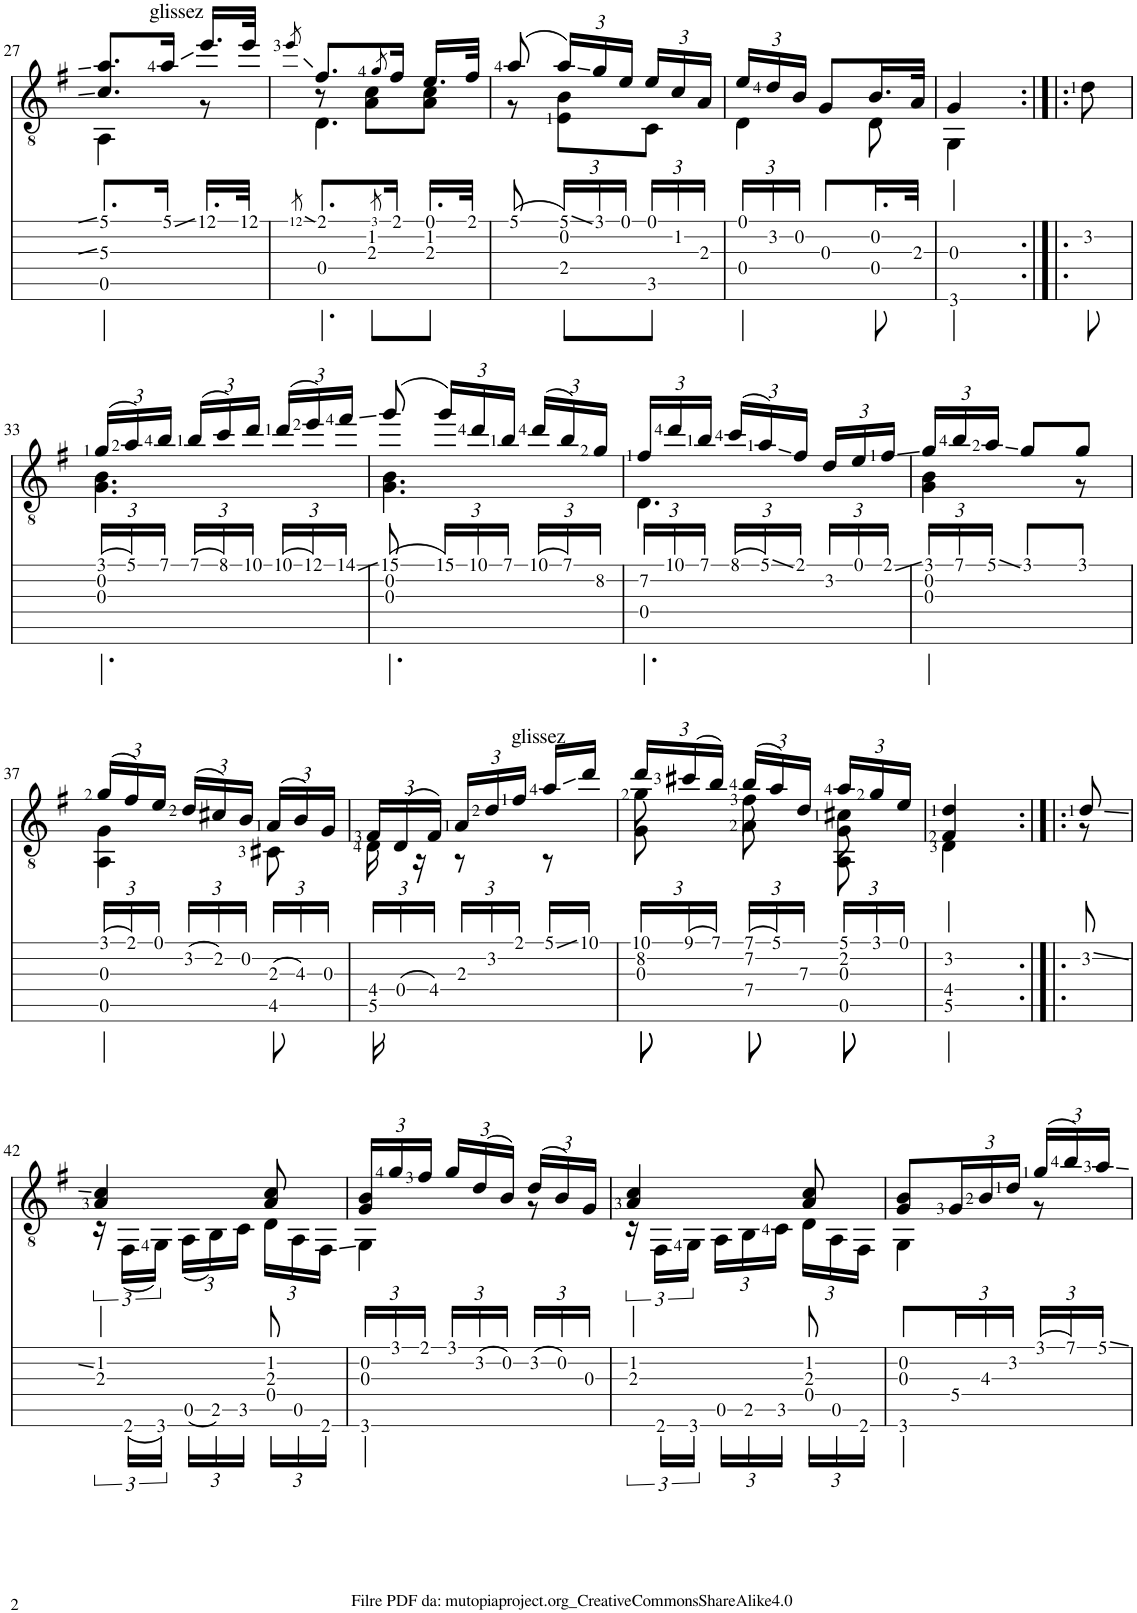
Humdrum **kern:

**kern	**kern
*part2	*part1
*staff2	*staff1
*I"Chitarra classica (Intavolatura)	*I"Guitar
!!LO:PB:g=z
*	*clefGv2
*k[f#]	*k[f#]
*M3/8	*M3/8
=27	=27
*^	*^
8.c/ 8.a/L	4AA\	8.c/ 8.a/L	4AA\
!	!	!LO:TX:a:t=glissez	!
16a/Jk	.	16a/Jk	.
16.ee/LL	8r	16.ee/LL	8r
32ee/JJk	.	32ee/JJk	.
*v	*v	*	*
*	*v	*v
=28	=28
8qee/	8qee/
*^	*^
*	*^	*	*^
8.f#/L	8r	4.D\	8.f#/L	8r	4.D\
.	8A\ 8c\L	.	.	8A\ 8c\L	.
8qg/	.	.	8qg/	.	.
16f#/Jk	.	.	16f#/Jk	.	.
16.e/LL	8A\ 8c\J	.	16.e/LL	8A\ 8c\J	.
32f#/JJk	.	.	32f#/JJk	.	.
*	*v	*v	*	*	*
*	*	*	*v	*v
=29	=29	=29	=29
(8a/	8r	(8a/	8r
*Xbrackettup	*	*Xbrackettup	*
24a/LL)	8E\ 8B\L	24a/LL)	8E\ 8B\L
24g/	.	24g/	.
24e/JJ	.	24e/JJ	.
24e/LL	8C\J	24e/LL	8C\J
24c/	.	24c/	.
24A/JJ	.	24A/JJ	.
=30	=30	=30	=30
24e/LL	4D\	24e/LL	4D\
24d/	.	24d/	.
24B/JJ	.	24B/JJ	.
8G/L	.	8G/L	.
16.B/L	8D\	16.B/L	8D\
32A/JJk	.	32A/JJk	.
=31	=31	=31	=31
4G/	4GG\	4G/	4GG\
*v	*v	*	*
*	*v	*v
=32:|!|:	=32:|!|:
8d\	8d\
!!LO:LB:g=z
=33	=33
*^	*^
(24g/LL	4.G\ 4.B\	(24g/LL	4.G\ 4.B\
24a/)	.	24a/)	.
24b/JJ	.	24b/JJ	.
(24b/LL	.	(24b/LL	.
24cc/)	.	24cc/)	.
24dd/JJ	.	24dd/JJ	.
(24dd/LL	.	(24dd/LL	.
24ee/)	.	24ee/)	.
24ff#/JJ	.	24ff#/JJ	.
=34	=34	=34	=34
(8gg/	4.G\ 4.B\	(8gg/	4.G\ 4.B\
24gg/LL)	.	24gg/LL)	.
24dd/	.	24dd/	.
24b/JJ	.	24b/JJ	.
(24dd/LL	.	(24dd/LL	.
24b/)	.	24b/)	.
24g/JJ	.	24g/JJ	.
=35	=35	=35	=35
24f#/LL	4.D\	24f#/LL	4.D\
24dd/	.	24dd/	.
24b/JJ	.	24b/JJ	.
(24cc/LL	.	(24cc/LL	.
24a/)	.	24a/)	.
24f#/JJ	.	24f#/JJ	.
24d/LL	.	24d/LL	.
24e/	.	24e/	.
24f#/JJ	.	24f#/JJ	.
=36	=36	=36	=36
24g/LL	4G\ 4B\	24g/LL	4G\ 4B\
24b/	.	24b/	.
24a/JJ	.	24a/JJ	.
8g/L	.	8g/L	.
8g/J	8r	8g/J	8r
!!LO:LB:g=z	!!
=37	=37	=37	=37
(24g/LL	4AA\ 4G\	(24g/LL	4AA\ 4G\
24f#/)	.	24f#/)	.
24e/JJ	.	24e/JJ	.
(24d/LL	.	(24d/LL	.
24c#X/)	.	24c#X/)	.
24B/JJ	.	24B/JJ	.
(24A/LL	8C#X\	(24A/LL	8C#X\
24B/)	.	24B/)	.
24G/JJ	.	24G/JJ	.
=38	=38	=38	=38
24F#/LL	16D\	24F#/LL	16D\
(24D/	.	(24D/	.
.	16r	.	16r
24F#/JJ)	.	24F#/JJ)	.
24A/LL	8r	24A/LL	8r
24d/	.	24d/	.
24f#/JJ	.	24f#/JJ	.
!	!	!LO:TX:a:t=glissez	!
16a/LL	8r	16a/LL	8r
16dd/JJ	.	16dd/JJ	.
=39	=39	=39	=39
*	*^	*	*^
24dd/LL	8g\	8G\	24dd/LL	8g\	8G\
(24cc#X/	.	.	(24cc#X/	.	.
24b/JJ)	.	.	24b/JJ)	.	.
(24b/LL	8f#\	8A\	(24b/LL	8f#\	8A\
24a/)	.	.	24a/)	.	.
24d/JJ	.	.	24d/JJ	.	.
24a/LL	8G\ 8c#X\	8AA\	24a/LL	8G\ 8c#X\	8AA\
24g/	.	.	24g/	.	.
24e/JJ	.	.	24e/JJ	.	.
*	*v	*v	*	*	*
*	*	*	*v	*v
=40	=40	=40	=40
4F#/ 4d/	4D\	4F#/ 4d/	4D\
=41:|!|:	=41:|!|:	=41:|!|:	=41:|!|:
8d/	8r	8d/	8r
!!LO:LB:g=z	!!
=42	=42	=42	=42
*	*brackettup	*	*brackettup
4A/ 4c/	24r	4A/ 4c/	24r
.	(24FF#\LL	.	(24FF#\LL
.	24GG\JJ)	.	24GG\JJ)
*	*Xbrackettup	*	*Xbrackettup
.	(24AA\LL	.	(24AA\LL
.	24BB\)	.	24BB\)
.	24C\JJ	.	24C\JJ
8A/ 8c/	24D\LL	8A/ 8c/	24D\LL
.	24AA\	.	24AA\
.	24FF#\JJ	.	24FF#\JJ
=43	=43	=43	=43
24G/ 24B/LL	4GG\	24G/ 24B/LL	4GG\
24g/	.	24g/	.
24f#/JJ	.	24f#/JJ	.
24g/LL	.	24g/LL	.
(24d/	.	(24d/	.
24B/JJ)	.	24B/JJ)	.
(24d/LL	8r	(24d/LL	8r
24B/)	.	24B/)	.
24G/JJ	.	24G/JJ	.
=44	=44	=44	=44
*	*brackettup	*	*brackettup
4A/ 4c/	24r	4A/ 4c/	24r
.	24FF#\LL	.	24FF#\LL
.	24GG\JJ	.	24GG\JJ
*	*Xbrackettup	*	*Xbrackettup
.	24AA\LL	.	24AA\LL
.	24BB\	.	24BB\
.	24C\JJ	.	24C\JJ
8A/ 8c/	24D\LL	8A/ 8c/	24D\LL
.	24AA\	.	24AA\
.	24FF#\JJ	.	24FF#\JJ
=45	=45	=45	=45
8G/ 8B/L	4GG\	8G/ 8B/L	4GG\
24G/L	.	24G/L	.
24B/	.	24B/	.
24d/JJ	.	24d/JJ	.
(24g/LL	8r	(24g/LL	8r
24b/)	.	24b/)	.
24a/JJ	.	24a/JJ	.
*v	*v	*	*
*	*v	*v
=	=
*-	*-
